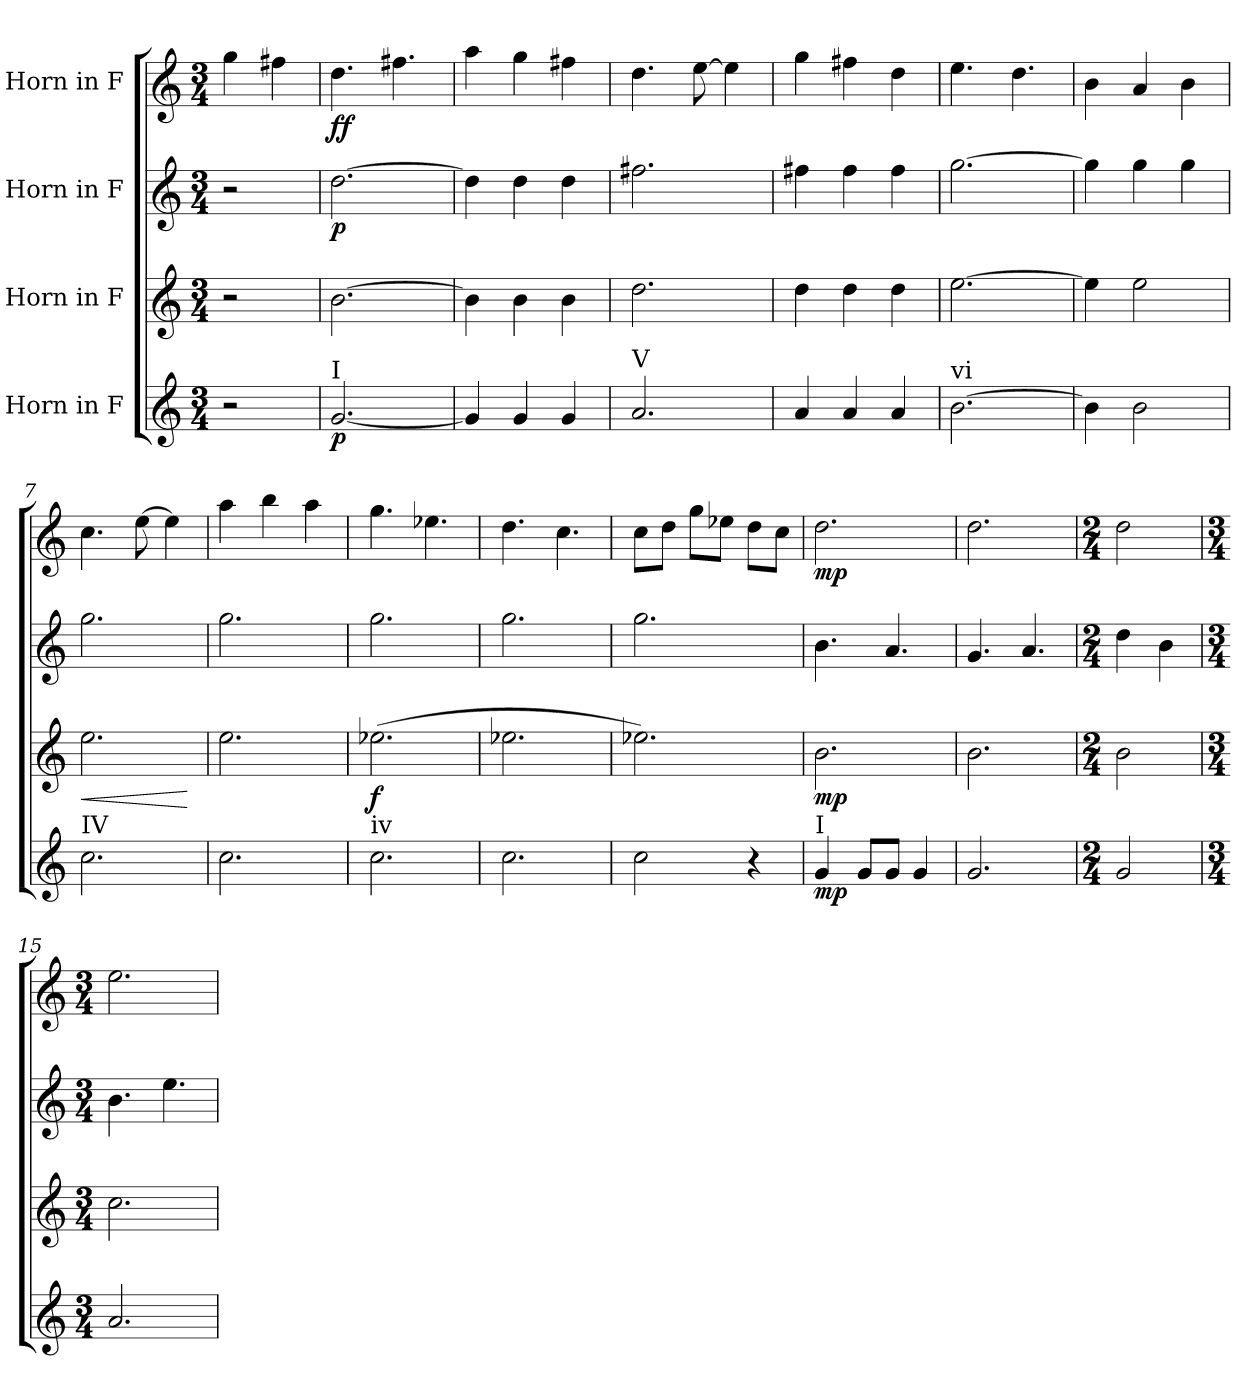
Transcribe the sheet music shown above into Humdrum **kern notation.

**kern	**dynam	**kern	**dynam	**kern	**dynam	**kern	**dynam
*part4	*part4	*part3	*part3	*part2	*part2	*part1	*part1
*staff4	*staff4	*staff3	*staff3	*staff2	*staff2	*staff1	*staff1
*I"Horn in F	*	*I"Horn in F	*	*I"Horn in F	*	*I"Horn in F	*
*clefG2	*	*clefG2	*	*clefG2	*	*clefG2	*
*ITrd4c7	*	*ITrd4c7	*	*ITrd4c7	*	*ITrd4c7	*
*k[b-]	*	*k[b-]	*	*k[b-]	*	*k[b-]	*
*M3/4	*	*M3/4	*	*M3/4	*	*M3/4	*
=	=	=	=	=	=	=	=
2r	.	2r	.	2r	.	4cc\	.
.	.	.	.	.	.	4bn\	.
=1	=1	=1	=1	=1	=1	=1	=1
!LO:TX:a:t=I	!	!	!	!	!	!	!
!	!LO:DY:b	!	!	!	!LO:DY:b	!	!LO:DY:b
!	!	!	!	!	!	!	!LO:DY:n=1:b
[2.c/	p	[2.e\	.	[2.g\	p	4.g\	f f
.	.	.	.	.	.	4.bn\	.
=2	=2	=2	=2	=2	=2	=2	=2
4c/]	.	4e\]	.	4g\]	.	4dd\	.
4c/	.	4e\	.	4g\	.	4cc\	.
4c/	.	4e\	.	4g\	.	4bn\	.
=3	=3	=3	=3	=3	=3	=3	=3
!LO:TX:a:t=V	!	!	!	!	!	!	!
2.d/	.	2.g\	.	2.bn\	.	4.g\	.
.	.	.	.	.	.	[8a\	.
.	.	.	.	.	.	4a\]	.
=4	=4	=4	=4	=4	=4	=4	=4
4d/	.	4g\	.	4bn\	.	4cc\	.
4d/	.	4g\	.	4b\	.	4bn\	.
4d/	.	4g\	.	4b\	.	4g\	.
=5	=5	=5	=5	=5	=5	=5	=5
!LO:TX:a:t=vi	!	!	!	!	!	!	!
[2.e\	.	[2.a\	.	[2.cc\	.	4.a\	.
.	.	.	.	.	.	4.g\	.
=6	=6	=6	=6	=6	=6	=6	=6
4e\]	.	4a\]	.	4cc\]	.	4e\	.
2e\	.	2a\	.	4cc\	.	4d/	.
.	.	.	.	4cc\	.	4e\	.
=7	=7	=7	=7	=7	=7	=7	=7
!LO:TX:a:t=IV	!	!	!	!	!	!	!
!	!	!	!LO:HP:b	!	!	!	!
2.f\	.	2.a\	<	2.cc\	.	4.f\	.
.	.	.	.	.	.	[8a\	.
.	.	.	.	.	.	4a\]	.
.	.	.	[	.	.	.	.
=8	=8	=8	=8	=8	=8	=8	=8
2.f\	.	2.a\	.	2.cc\	.	4dd\	.
.	.	.	.	.	.	4ee\	.
.	.	.	.	.	.	4dd\	.
!!LO:LB:g=z
=9	=9	=9	=9	=9	=9	=9	=9
!LO:TX:a:t=iv	!	!	!	!	!	!	!
!	!	!	!LO:DY:b	!	!	!	!
2.f\	.	(2.a-X\	f	2.cc\	.	4.cc\	.
.	.	.	.	.	.	4.a-X\	.
=10	=10	=10	=10	=10	=10	=10	=10
2.f\	.	2.a-X\	.	2.cc\	.	4.g\	.
.	.	.	.	.	.	4.f\	.
=11	=11	=11	=11	=11	=11	=11	=11
2f\	.	2.a-X\)	.	2.cc\	.	8f\L	.
.	.	.	.	.	.	8g\J	.
.	.	.	.	.	.	8cc\L	.
.	.	.	.	.	.	8a-X\J	.
4r	.	.	.	.	.	8g\L	.
.	.	.	.	.	.	8f\J	.
=12	=12	=12	=12	=12	=12	=12	=12
!LO:TX:a:t=I	!	!	!	!	!	!	!
!	!LO:DY:b	!	!LO:DY:b	!	!	!	!LO:DY:b
4c/	mp	2.e\	mp	4.e\	.	2.g\	mp
8c/L	.	.	.	.	.	.	.
8c/J	.	.	.	4.d/	.	.	.
4c/	.	.	.	.	.	.	.
=13	=13	=13	=13	=13	=13	=13	=13
2.c/	.	2.e\	.	4.c/	.	2.g\	.
.	.	.	.	4.d/	.	.	.
=14	=14	=14	=14	=14	=14	=14	=14
*M2/4	*	*M2/4	*	*M2/4	*	*M2/4	*
2c/	.	2e\	.	4g\	.	2g\	.
.	.	.	.	4e\	.	.	.
=15	=15	=15	=15	=15	=15	=15	=15
*M3/4	*	*M3/4	*	*M3/4	*	*M3/4	*
2.d/	.	2.f\	.	4.e\	.	2.a\	.
.	.	.	.	4.a\	.	.	.
=	=	=	=	=	=	=	=
*-	*-	*-	*-	*-	*-	*-	*-
